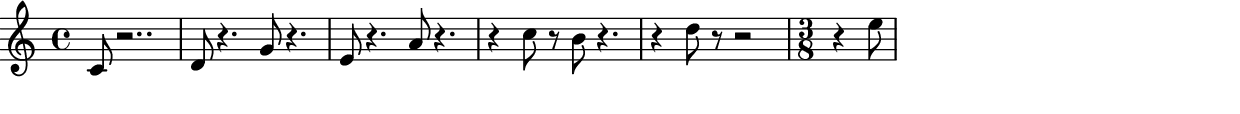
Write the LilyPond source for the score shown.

\include "lilypond-book-preamble.ly"
\paper {
  #(define dump-extents #t)

  indent = 0\mm
  line-width = 210\mm - 2.0 * 0.4\in
  ragged-right = ##t
  force-assignment = #""
  line-width = #(- line-width (* mm  3.000000))
}
\header {
  title = ""
  composer = ""
}
\layout {
}

<<
    \new Staff {   \set Staff.instrumentName = "" \set Staff.shortInstrumentName = "" \time 4/4 \clef treble {   c'8 r2..
                                                                                                             } d'8 r4. g'8 r4. e'8 r4. a'8 r4. r4 c''8 r8 b'8 r4. r4 d''8 r8 r2 \time 3/8 r4 e''8
               }
>>